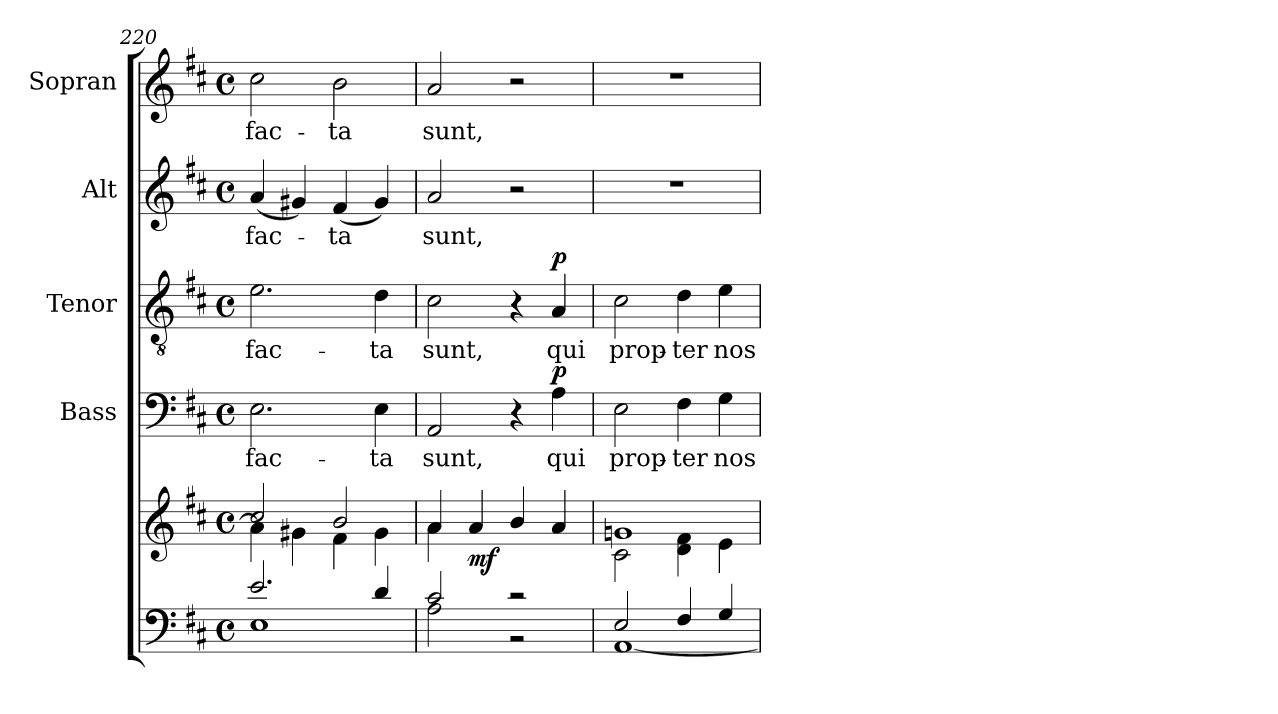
**kern	**kern	**dynam	**kern	**text	**dynam	**kern	**text	**dynam	**kern	**text	**kern	**text
*part5	*part5	*part5	*part4	*part4	*part4	*part3	*part3	*part3	*part2	*part2	*part1	*part1
*staff6	*staff5	*staff5/6	*staff4	*staff4	*staff4	*staff3	*staff3	*staff3	*staff2	*staff2	*staff1	*staff1
*	*	*	*I"Bass	*	*	*I"Tenor	*	*	*I"Alt	*	*I"Sopran	*
*	*	*	*I'B.	*	*	*I'T.	*	*	*I'A.	*	*I'S.	*
*clefF4	*clefG2	*	*clefF4	*	*	*clefGv2	*	*	*clefG2	*	*clefG2	*
*k[f#c#]	*k[f#c#]	*	*k[f#c#]	*	*	*k[f#c#]	*	*	*k[f#c#]	*	*k[f#c#]	*
*D:	*D:	*	*D:	*	*	*D:	*	*	*D:	*	*D:	*
*M4/4	*M4/4	*	*M4/4	*	*	*M4/4	*	*	*M4/4	*	*M4/4	*
*met(c)	*met(c)	*	*met(c)	*	*	*met(c)	*	*	*met(c)	*	*met(c)	*
=220	=220	=220	=220	=220	=220	=220	=220	=220	=220	=220	=220	=220
*^	*^	*	*	*	*	*	*	*	*	*	*	*
!	!	!	!	!	!	!LO:LY:b	!	!	!LO:LY:b	!	!	!LO:LY:b	!	!LO:LY:b
2.e/	1E	2cc#/	4a\]	.	2.E\	fac-	.	2.e\	fac-	.	(<4a/	fac-	2cc#\	fac-
.	.	.	4g#X\	.	.	.	.	.	.	.	4g#X/)	.	.	.
!	!	!	!	!	!	!	!	!	!	!	!	!LO:LY:b	!	!LO:LY:b
.	.	2b/	4f#\	.	.	.	.	.	.	.	(<4f#/	-ta	2b\	-ta
!	!	!	!	!	!	!LO:LY:b	!	!	!LO:LY:b	!	!	!	!	!
4d/	.	.	4g#\	.	4E\	-ta	.	4d\	-ta	.	4g#/)	.	.	.
=221	=221	=221	=221	=221	=221	=221	=221	=221	=221	=221	=221	=221	=221	=221
!	!	!	!	!	!	!LO:LY:b	!	!	!LO:LY:b	!	!	!LO:LY:b	!	!LO:LY:b
2c#/	2A\	4a/	4a\	.	2AA/	sunt,	.	2c#\	sunt,	.	2a/	sunt,	2a/	sunt,
!	!	!	!	!LO:DY:b	!	!	!	!	!	!	!	!	!	!
.	.	4a/	2.ryy	mf	.	.	.	.	.	.	.	.	.	.
2r	2r	4b/	.	.	4r	.	.	4r	.	.	2r	.	2r	.
!	!	!	!	!	!	!LO:LY:b	!LO:DY:a	!	!LO:LY:b	!LO:DY:a	!	!	!	!
.	.	4a/	.	.	4A\	qui	p	4A/	qui	p	.	.	.	.
!!LO:LB:g=z
=222	=222	=222	=222	=222	=222	=222	=222	=222	=222	=222	=222	=222	=222	=222
!	!	!	!	!	!	!LO:LY:b	!	!	!LO:LY:b	!	!	!	!	!
2E/	[<1AA	1gn	2c#\	.	2E\	prop-	.	2c#\	prop-	.	1r	.	1r	.
!	!	!	!	!	!	!LO:LY:b	!	!	!LO:LY:b	!	!	!	!	!
4F#/	.	.	4d\ 4f#\	.	4F#\	-ter	.	4d\	-ter	.	.	.	.	.
!	!	!	!	!	!	!LO:LY:b	!	!	!LO:LY:b	!	!	!	!	!
4G/	.	.	4e\	.	4G\	nos	.	4e\	nos	.	.	.	.	.
*v	*v	*	*	*	*	*	*	*	*	*	*	*	*	*
*	*v	*v	*	*	*	*	*	*	*	*	*	*	*
=	=	=	=	=	=	=	=	=	=	=	=	=
*-	*-	*-	*-	*-	*-	*-	*-	*-	*-	*-	*-	*-
